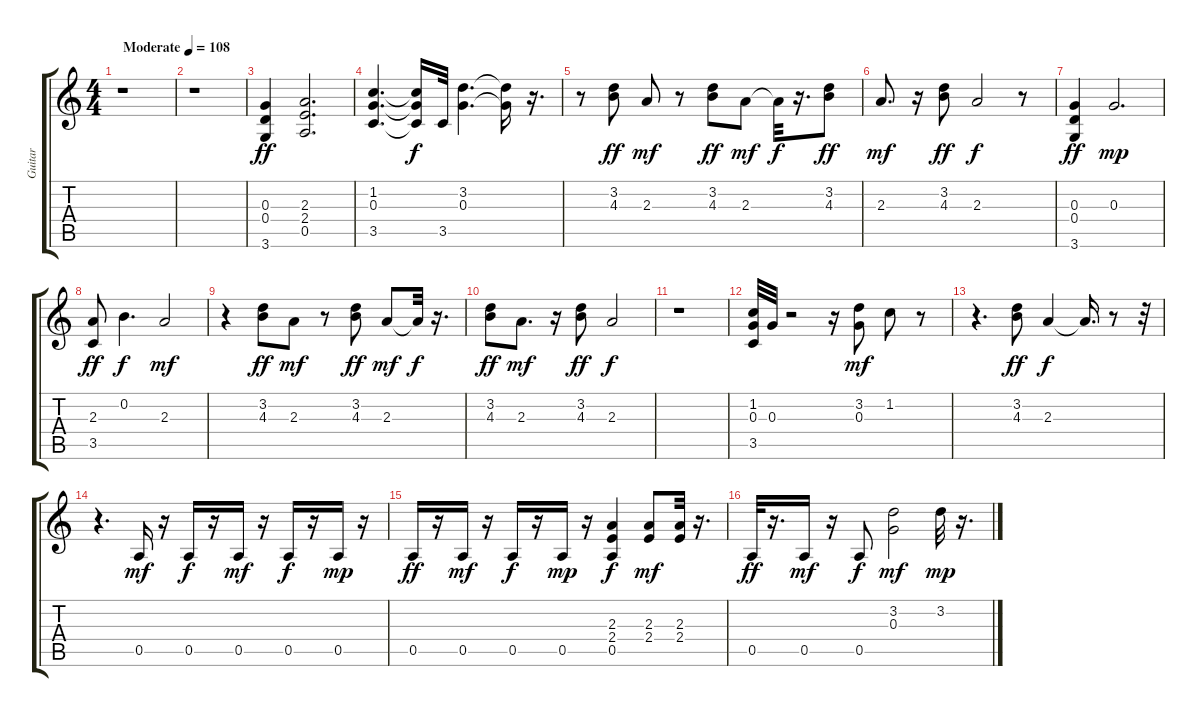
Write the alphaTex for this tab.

\track ("Guitar" "Guitar") {instrument electricguitarclean}
\staff {score tabs}
\tuning (E4 B3 G3 D3 A2 E2) {hide}
\ts (4 4)
\tempo (108 "Moderate")
\clef g2
\ks c
r.1{dy ff instrument electricguitarclean} |
r.1 |
(0.3 0.4 3.6).4 (2.3 2.4 0.5).2{d} |
(1.2 0.3 3.5).4{d} (1.2{t} 0.3{t} 3.5{t}).16{dy f} 3.5.32 (3.2 0.3).4{d} (3.2{t} 0.3{t}).16 r.16{d} |
r.8 (3.2 4.3).8{dy ff} 2.3.8{dy mf} r.8 (3.2 4.3).8{dy ff} 2.3.8{dy mf} 2.3{t}.32{dy f} r.16{d} (3.2 4.3).8{dy ff} |
2.3.8{d dy mf} r.16 (3.2 4.3).8{dy ff} 2.3.2{dy f} r.8 |
(0.3 0.4 3.6).4{dy ff} 0.3.2{d dy mp} |
(2.3 3.5).8{dy ff} 0.2.4{d dy f} 2.3.2{dy mf} |
r.4 (3.2 4.3).8{dy ff} 2.3.8{dy mf} r.8 (3.2 4.3).8{dy ff} 2.3.8{dy mf} 2.3{t}.32{dy f} r.16{d} |
(3.2 4.3).8{dy ff} 2.3.8{d dy mf} r.16 (3.2 4.3).8{dy ff} 2.3.2{dy f} |
r.1 |
(1.2 0.3 3.5).32 0.3.32 r.2 r.16 (3.2 0.3).8{dy mf} 1.2.8 r.8 |
r.4{d} (3.2 4.3).8{dy ff} 2.3.4{dy f} 2.3{t}.16{d} r.8 r.32 |
r.4{d} 0.5.16{dy mf} r.16 0.5.16{dy f} r.16 0.5.16{dy mf} r.16 0.5.16{dy f} r.16 0.5.16{dy mp} r.16 |
0.5.16{dy ff} r.16 0.5.16{dy mf} r.16 0.5.16{dy f} r.16 0.5.16{dy mp} r.16 (2.3 2.4 0.5).4{dy f} (2.3 2.4).8{dy mf} (2.3 2.4).32 r.16{d} |
0.5.32{dy ff} r.16{d} 0.5.16{dy mf} r.16 0.5.8{dy f} (3.2 0.3).2{dy mf} 3.2.32{dy mp} r.16{d}
